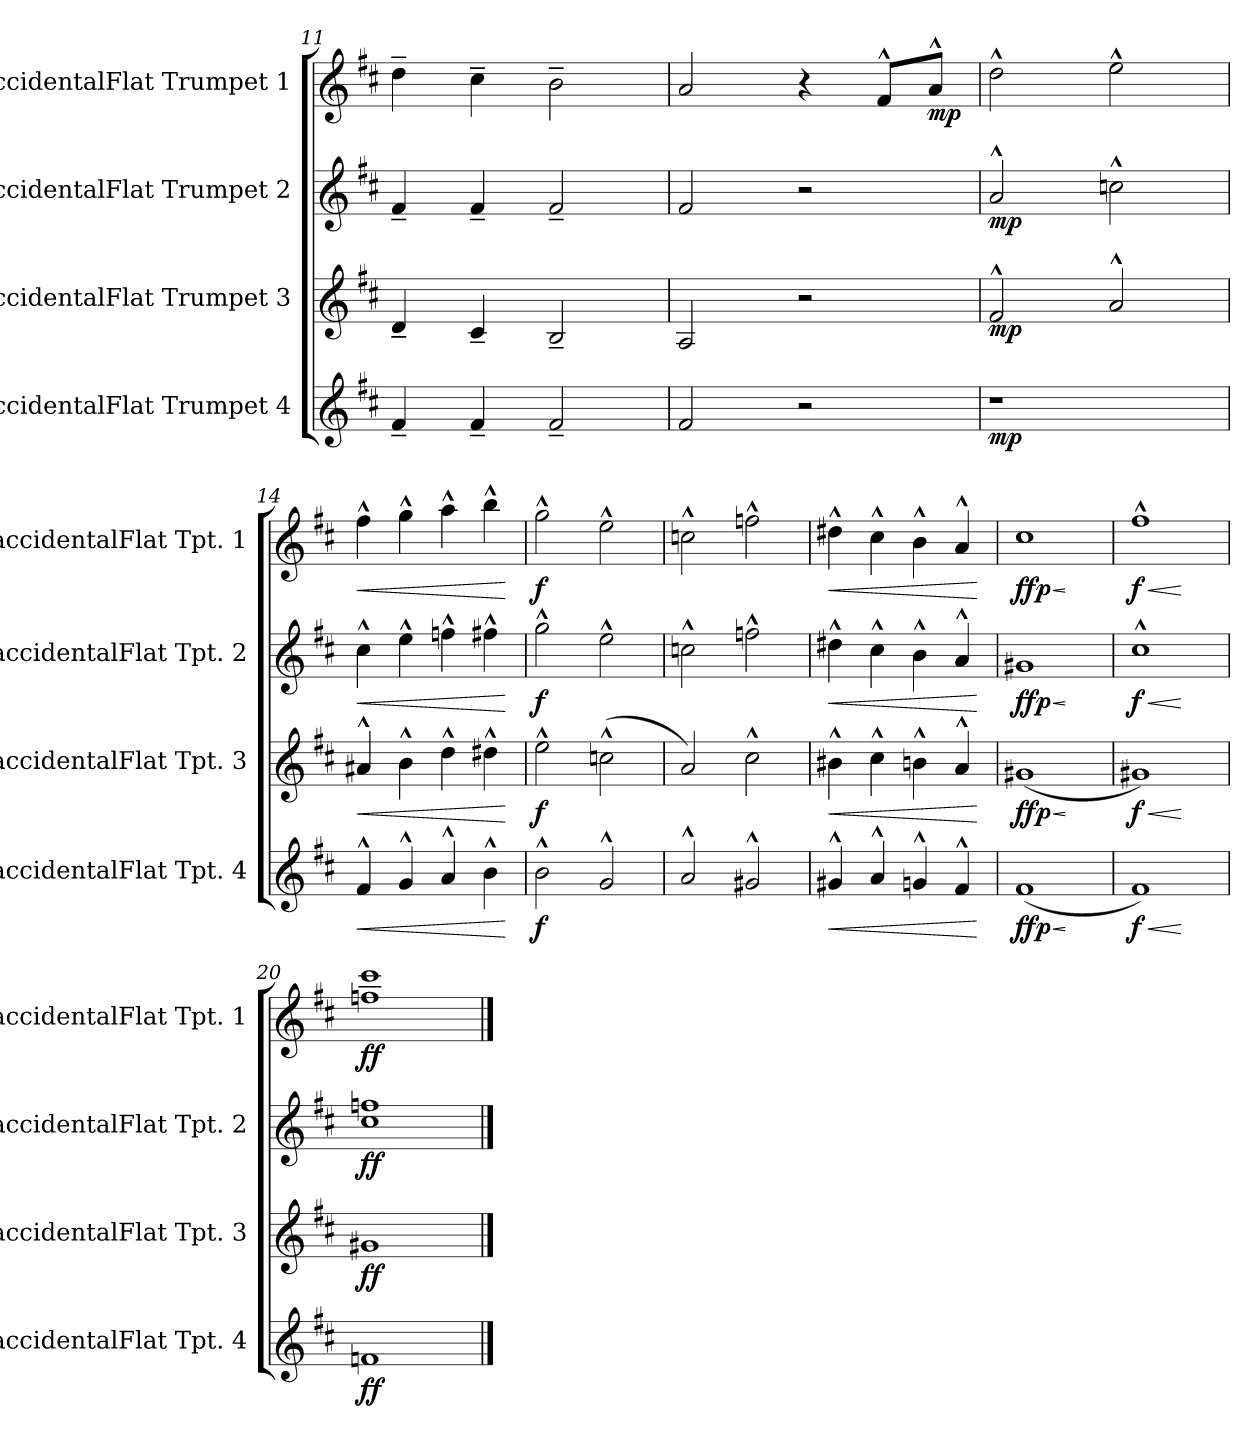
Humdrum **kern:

**kern	**dynam	**kern	**dynam	**kern	**dynam	**kern	**dynam
*part4	*part4	*part3	*part3	*part2	*part2	*part1	*part1
*staff4	*staff4	*staff3	*staff3	*staff2	*staff2	*staff1	*staff1
*I"BaccidentalFlat Trumpet 4	*	*I"BaccidentalFlat Trumpet 3	*	*I"BaccidentalFlat Trumpet 2	*	*I"BaccidentalFlat Trumpet 1	*
*I'BaccidentalFlat Tpt. 4	*	*I'BaccidentalFlat Tpt. 3	*	*I'BaccidentalFlat Tpt. 2	*	*I'BaccidentalFlat Tpt. 1	*
*clefG2	*	*clefG2	*	*clefG2	*	*clefG2	*
*ITrd1c2	*	*ITrd1c2	*	*ITrd1c2	*	*ITrd1c2	*
*k[]	*	*k[]	*	*k[]	*	*k[]	*
=11	=11	=11	=11	=11	=11	=11	=11
4e~/	.	4c~/	.	4e~/	.	4cc~\	.
4e~/	.	4B~/	.	4e~/	.	4b~\	.
2e~/	.	2A~/	.	2e~/	.	2a~\	.
=12	=12	=12	=12	=12	=12	=12	=12
2e/	.	2G/	.	2e/	.	2g/	.
2r	.	2r	.	2r	.	4r	.
.	.	.	.	.	.	8e^^/L	.
!	!	!	!	!	!	!	!LO:DY:b
.	.	.	.	.	.	8g^^/J	mp
=13	=13	=13	=13	=13	=13	=13	=13
!	!LO:DY:b	!	!LO:DY:b	!	!LO:DY:b	!	!
1r	mp	2e^^/	mp	2g^^/	mp	2cc^^\	.
.	.	2g^^/	.	2b-X^^\	.	2dd^^\	.
=14	=14	=14	=14	=14	=14	=14	=14
!	!LO:HP:b	!	!LO:HP:b	!	!LO:HP:b	!	!LO:HP:b
4e^^/	<	4g#X^^/	<	4b^^\	<	4ee^^\	<
4f^^/	.	4a^^\	.	4dd^^\	.	4ff^^\	.
4g^^/	.	4cc^^\	.	4ee-X^^\	.	4gg^^\	.
4a^^\	.	4cc#X^^\	.	4een^^\	.	4aa^^\	.
.	[	.	[	.	[	.	[
=15	=15	=15	=15	=15	=15	=15	=15
!	!LO:DY:b	!	!LO:DY:b	!	!LO:DY:b	!	!LO:DY:b
2a^^\	f	2dd^^\	f	2ff^^\	f	2ff^^\	f
2f^^/	.	(2b-X^^\	.	2dd^^\	.	2dd^^\	.
=16	=16	=16	=16	=16	=16	=16	=16
2g^^/	.	2g/)	.	2b-X^^\	.	2b-X^^\	.
2f#X^^/	.	2b^^\	.	2ee-X^^\	.	2ee-X^^\	.
!!LO:LB:g=z
=17	=17	=17	=17	=17	=17	=17	=17
!	!LO:HP:b	!	!LO:HP:b	!	!LO:HP:b	!	!LO:HP:b
4f#X^^/	<	4a#X^^\	<	4cc#X^^\	<	4cc#X^^\	<
4g^^/	.	4b^^\	.	4b^^\	.	4b^^\	.
4fn^^/	.	4an^^\	.	4a^^\	.	4a^^\	.
4e^^/	.	4g^^/	.	4g^^/	.	4g^^/	.
.	[	.	[	.	[	.	[
=18	=18	=18	=18	=18	=18	=18	=18
!	!LO:HP:b	!	!LO:HP:b	!	!LO:HP:b	!	!LO:HP:b
!	!LO:DY:n=1:b	!	!	!	!	!	!
!	!LO:DY:n=2:b	!	!LO:DY:n=1:b	!	!	!	!
!	!	!	!LO:DY:n=2:b	!	!LO:DY:n=1:b	!	!
!	!	!	!	!	!LO:DY:n=2:b	!	!LO:DY:n=1:b
!	!	!	!	!	!	!	!LO:DY:n=2:b
(1e	< ff p	(1f#X	< ff p	1f#X	< ff p	1b	< ff p
.	[	.	[	.	[	.	[
=19	=19	=19	=19	=19	=19	=19	=19
!	!LO:HP:b	!	!LO:HP:b	!	!LO:HP:b	!	!LO:HP:b
!	!LO:DY:n=1:b	!	!LO:DY:n=1:b	!	!LO:DY:n=1:b	!	!LO:DY:n=1:b
1e)	< f	1f#X)	< f	1b^^	< f	1ee^^	< f
.	[	.	[	.	[	.	[
=20	=20	=20	=20	=20	=20	=20	=20
!	!LO:DY:b	!	!LO:DY:b	!	!LO:DY:b	!	!LO:DY:b
1e-X	ff	1f#X	ff	1b 1ee-X	ff	1ee-X 1bb	ff
==	==	==	==	==	==	==	==
*-	*-	*-	*-	*-	*-	*-	*-
